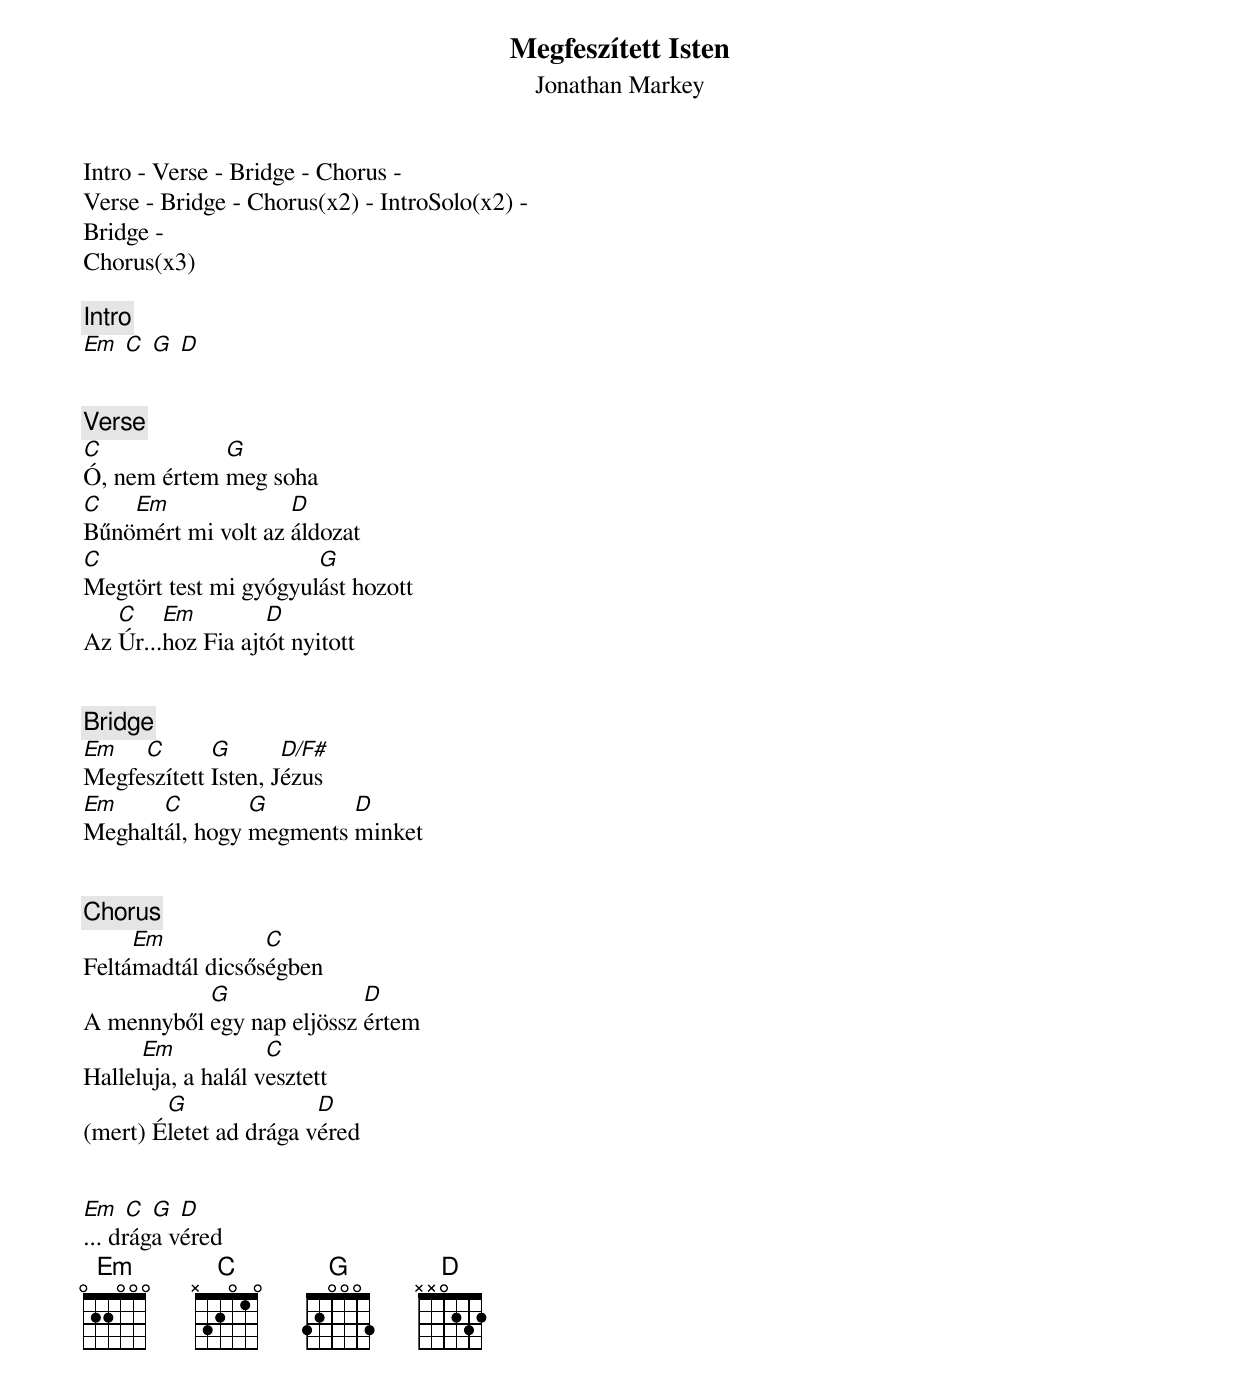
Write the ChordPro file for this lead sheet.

{title: Megfeszített Isten}
{subtitle: Jonathan Markey}
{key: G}

Intro - Verse - Bridge - Chorus -
Verse - Bridge - Chorus(x2) - IntroSolo(x2) -
Bridge -
Chorus(x3)

{c:Intro}
[Em] [C] [G] [D]


{c:Verse}
[C]Ó, nem értem [G]meg soha
[C]Bűnö[Em]mért mi volt az [D]áldozat
[C]Megtört test mi gyógyul[G]ást hozott
Az [C]Úr...[Em]hoz Fia ajt[D]ót nyitott


{c:Bridge}
[Em]Megfe[C]szített [G]Isten, J[D/F#]ézus
[Em]Meghalt[C]ál, hogy [G]megments [D]minket


{c:Chorus}
Feltá[Em]madtál dicsős[C]égben
A mennyből [G]egy nap eljössz [D]értem
Hallel[Em]uja, a halál v[C]esztett
(mert) É[G]letet ad drága v[D]éred


[Em] [C] [G] [D]
... drága véred
